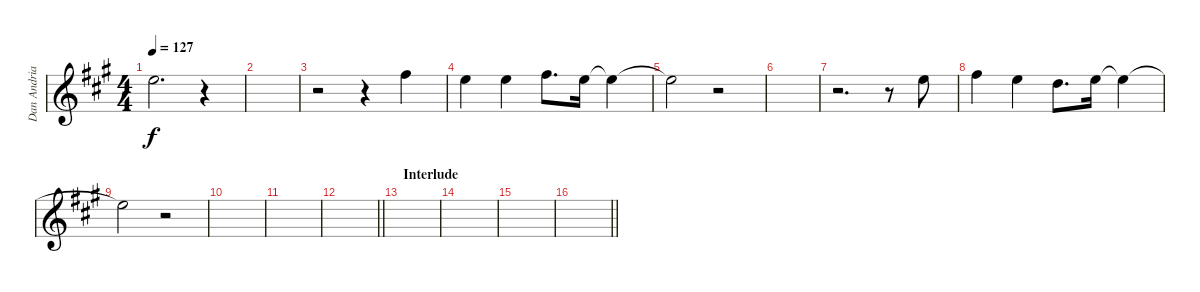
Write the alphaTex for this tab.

\track ("Dan Andriano - Vocals" "Dan Andria") {instrument distortionguitar}
\staff {score}
\tuning (E4 B3 G3 D3 A2 E2) {hide}
\ts (4 4)
\tempo 127
\clef g2
\ks a
0.1{t}.2{d dy f} r.4 |
|
r.2 r.4 7.2.4 |
0.1.4 0.1.4 2.1.8{d} 0.1.16 0.1{t}.4 |
0.1{t}.2 r.2 |
|
r.2{d} r.8 0.1.8 |
2.1.4 0.1.4 3.2.8{d} 0.1.16 0.1{t}.4 |
0.1{t}.2 r.2 |
|
|
\barLineRight lightlight
|
\section ("" "Interlude")
|
|
|
\barLineRight lightlight
